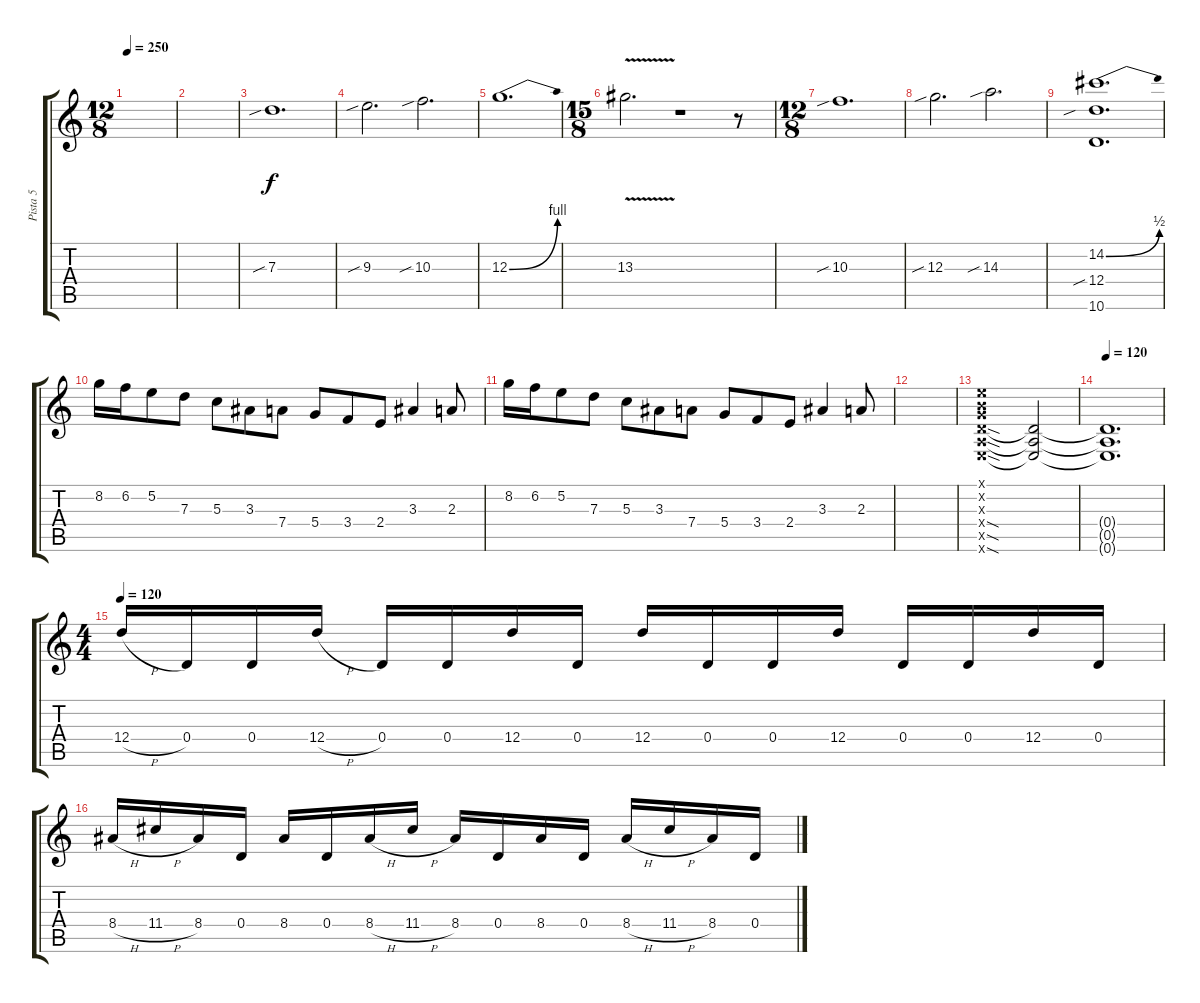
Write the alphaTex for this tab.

\track ("Pista 5" "Pista 5") {instrument distortionguitar}
\staff {score tabs}
\tuning (E4 B3 G3 D3 A2 E2) {hide}
\ts (12 8)
\tempo 250
\clef g2
\ks c
|
|
7.3{sib}.1{d volume 6} |
9.3{sib}.2{d} 10.3{sib}.2{d} |
12.3{be (bend 0 0 60 4)}.1{d} |
\ts (15 8)
13.3{v}.2{d} r.1 r.8 |
\ts (12 8)
10.3{sib}.1{d} |
12.3{sib}.2{d} 14.3{sib}.2{d} |
(14.2{be (bend 0 0 60 2)} 12.4{sib} 10.6).1{d} |
8.2.16 6.2.16 5.2.8 7.3.8 5.3.8 3.3.8 7.4.8 5.4.8 3.4.8 2.4.8 3.3.4 2.3.8 |
8.2.16 6.2.16 5.2.8 7.3.8 5.3.8 3.3.8 7.4.8 5.4.8 3.4.8 2.4.8 3.3.4 2.3.8 |
|
(0.1{x} 0.2{x} 0.3{x} 0.4{sod x} 0.5{sod x} 0.6{sod x}).1 (0.4{t} 0.5{t} 0.6{t}).2 |
\tempo 120
(0.4{t} 0.5{t} 0.6{t}).1{d} |
\ts (4 4)
\tempo 120
12.4{h}.16{volume 7} 0.4.16 0.4.16 12.4{h}.16 0.4.16 0.4.16 12.4.16 0.4.16 12.4.16 0.4.16 0.4.16 12.4.16 0.4.16 0.4.16 12.4.16 0.4.16 |
8.4{h}.16 11.4{h}.16 8.4.16 0.4.16 8.4.16 0.4.16 8.4{h}.16 11.4{h}.16 8.4.16 0.4.16 8.4.16 0.4.16 8.4{h}.16 11.4{h}.16 8.4.16 0.4.16
